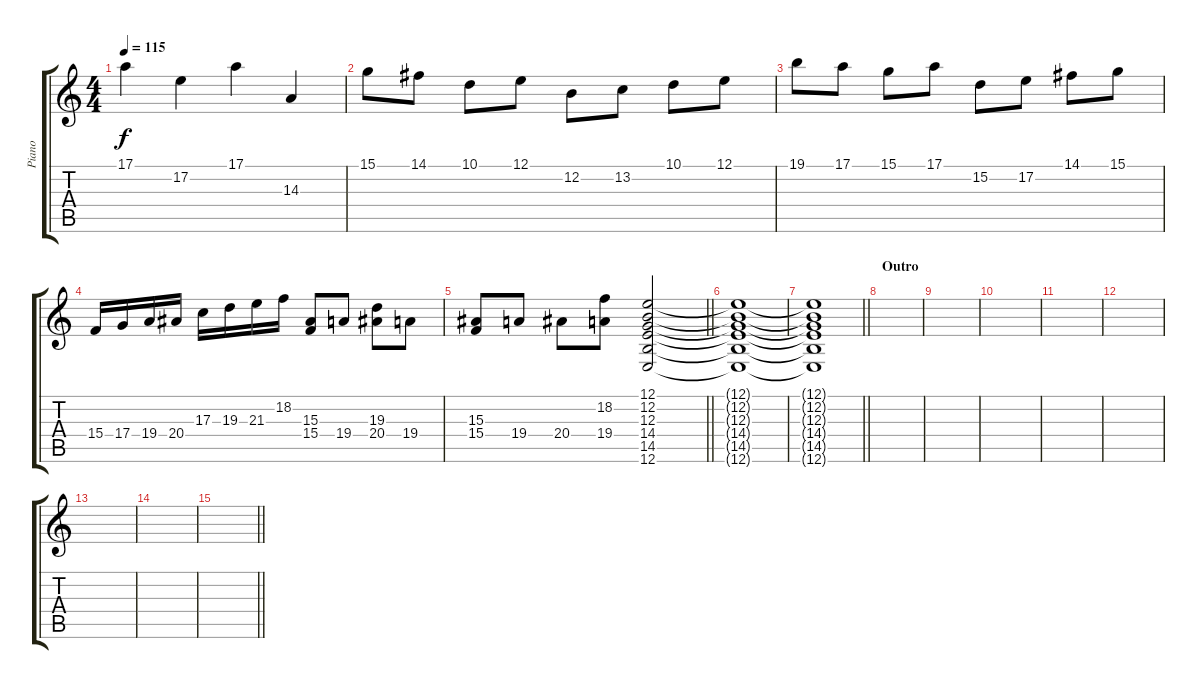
\track ("Piano" "Piano") {instrument acousticgrandpiano}
\staff {score tabs}
\tuning (E4 B3 G3 D3 A2 E2) {hide}
\ts (4 4)
\tempo 115
\clef g2
\ks c
17.1.4{dy f} 17.2.4 17.1.4 14.3.4 |
15.1.8 14.1.8 10.1.8 12.1.8 12.2.8 13.2.8 10.1.8 12.1.8 |
19.1.8 17.1.8 15.1.8 17.1.8 15.2.8 17.2.8 14.1.8 15.1.8 |
15.4.16 17.4.16 19.4.16 20.4.16 17.3.16 19.3.16 21.3.16 18.2.16 (15.3 15.4).8 19.4.8 (19.3 20.4).8 19.4.8 |
\barLineRight lightlight
(15.3 15.4).8 19.4.8 20.4.8 (18.2 19.4).8 (12.1 12.2 12.3 14.4 14.5 12.6).2 |
(12.1{t} 12.2{t} 12.3{t} 14.4{t} 14.5{t} 12.6{t}).1 |
\barLineRight lightlight
(12.1{t} 12.2{t} 12.3{t} 14.4{t} 14.5{t} 12.6{t}).1 |
\section ("" "Outro")
|
|
|
|
|
|
|
\barLineRight lightlight
